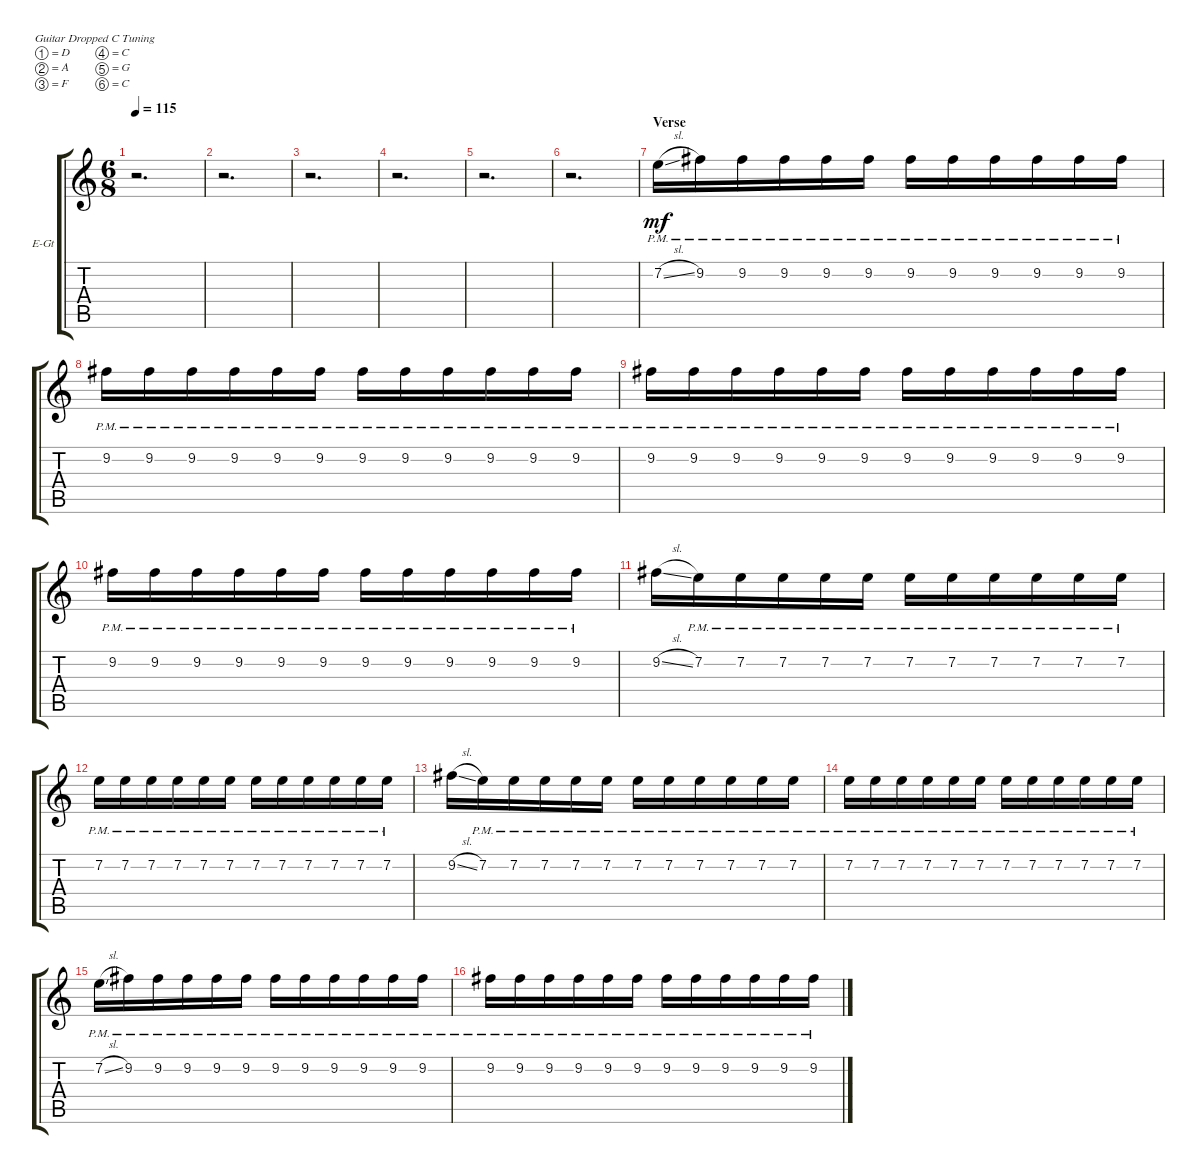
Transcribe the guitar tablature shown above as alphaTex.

\bracketExtendMode groupsimilarinstruments
\firstSystemTrackNameOrientation horizontal
\otherSystemsTrackNameOrientation horizontal
\track ("Effect Guitar" "E-Gt") {instrument overdrivenguitar}
\staff {score tabs}
\tuning (D4 A3 F3 C3 G2 C2)
\ts (6 8)
\tempo 115
\clef g2
\ks c
r.2{d dy f} |
r.2{d} |
r.2{d} |
r.2{d} |
r.2{d} |
r.2{d} |
\section ("" "Verse")
7.2{sl pm}.16{dy mf} 9.2{pm}.16 9.2{pm}.16 9.2{pm}.16 9.2{pm}.16 9.2{pm}.16 9.2{pm}.16 9.2{pm}.16 9.2{pm}.16 9.2{pm}.16 9.2{pm}.16 9.2{pm}.16 |
9.2{pm}.16 9.2{pm}.16 9.2{pm}.16 9.2{pm}.16 9.2{pm}.16 9.2{pm}.16 9.2{pm}.16 9.2{pm}.16 9.2{pm}.16 9.2{pm}.16 9.2{pm}.16 9.2{pm}.16 |
9.2{pm}.16 9.2{pm}.16 9.2{pm}.16 9.2{pm}.16 9.2{pm}.16 9.2{pm}.16 9.2{pm}.16 9.2{pm}.16 9.2{pm}.16 9.2{pm}.16 9.2{pm}.16 9.2{pm}.16 |
9.2{pm}.16 9.2{pm}.16 9.2{pm}.16 9.2{pm}.16 9.2{pm}.16 9.2{pm}.16 9.2{pm}.16 9.2{pm}.16 9.2{pm}.16 9.2{pm}.16 9.2{pm}.16 9.2{pm}.16 |
9.2{sl}.16 7.2{pm}.16 7.2{pm}.16 7.2{pm}.16 7.2{pm}.16 7.2{pm}.16 7.2{pm}.16 7.2{pm}.16 7.2{pm}.16 7.2{pm}.16 7.2{pm}.16 7.2{pm}.16 |
7.2{pm}.16 7.2{pm}.16 7.2{pm}.16 7.2{pm}.16 7.2{pm}.16 7.2{pm}.16 7.2{pm}.16 7.2{pm}.16 7.2{pm}.16 7.2{pm}.16 7.2{pm}.16 7.2{pm}.16 |
9.2{sl}.16 7.2{pm}.16 7.2{pm}.16 7.2{pm}.16 7.2{pm}.16 7.2{pm}.16 7.2{pm}.16 7.2{pm}.16 7.2{pm}.16 7.2{pm}.16 7.2{pm}.16 7.2{pm}.16 |
7.2{pm}.16 7.2{pm}.16 7.2{pm}.16 7.2{pm}.16 7.2{pm}.16 7.2{pm}.16 7.2{pm}.16 7.2{pm}.16 7.2{pm}.16 7.2{pm}.16 7.2{pm}.16 7.2{pm}.16 |
7.2{sl pm}.16 9.2{pm}.16 9.2{pm}.16 9.2{pm}.16 9.2{pm}.16 9.2{pm}.16 9.2{pm}.16 9.2{pm}.16 9.2{pm}.16 9.2{pm}.16 9.2{pm}.16 9.2{pm}.16 |
9.2{pm}.16 9.2{pm}.16 9.2{pm}.16 9.2{pm}.16 9.2{pm}.16 9.2{pm}.16 9.2{pm}.16 9.2{pm}.16 9.2{pm}.16 9.2{pm}.16 9.2{pm}.16 9.2{pm}.16
